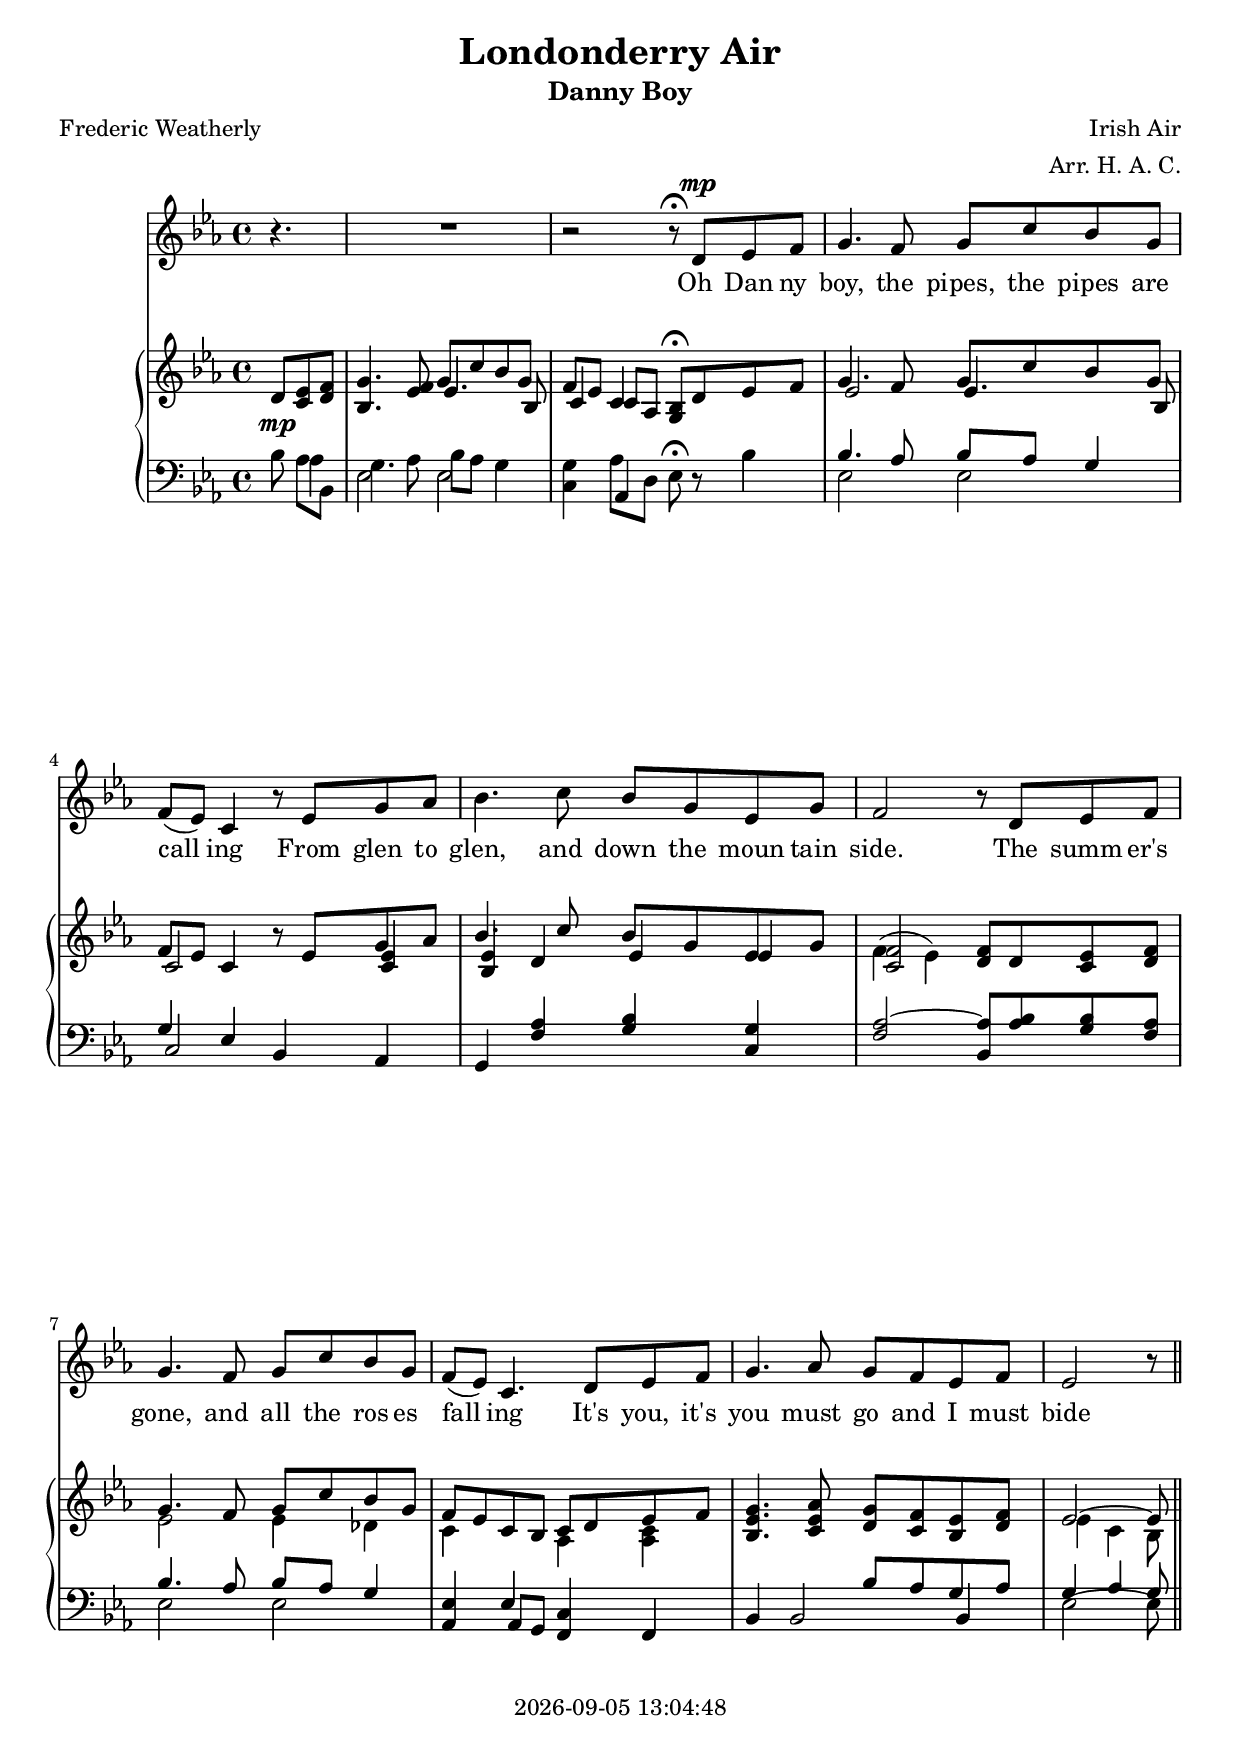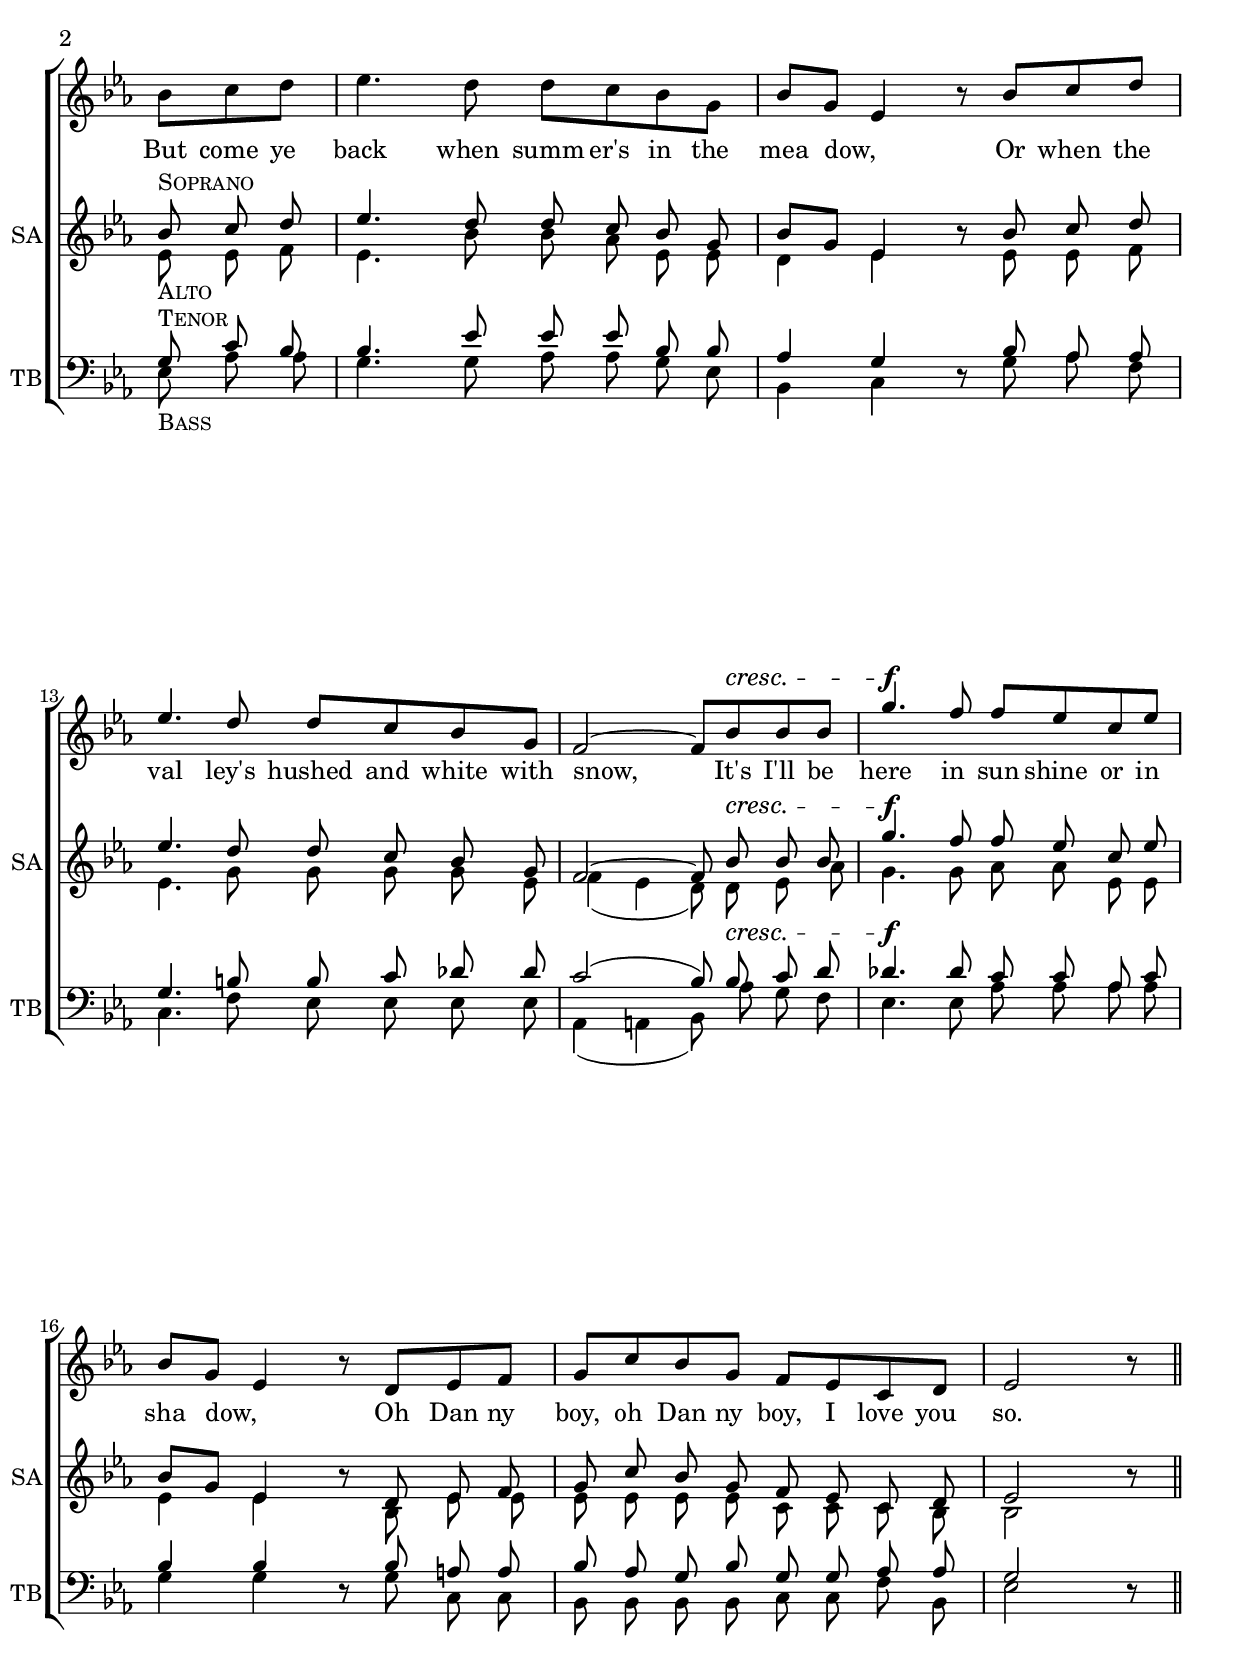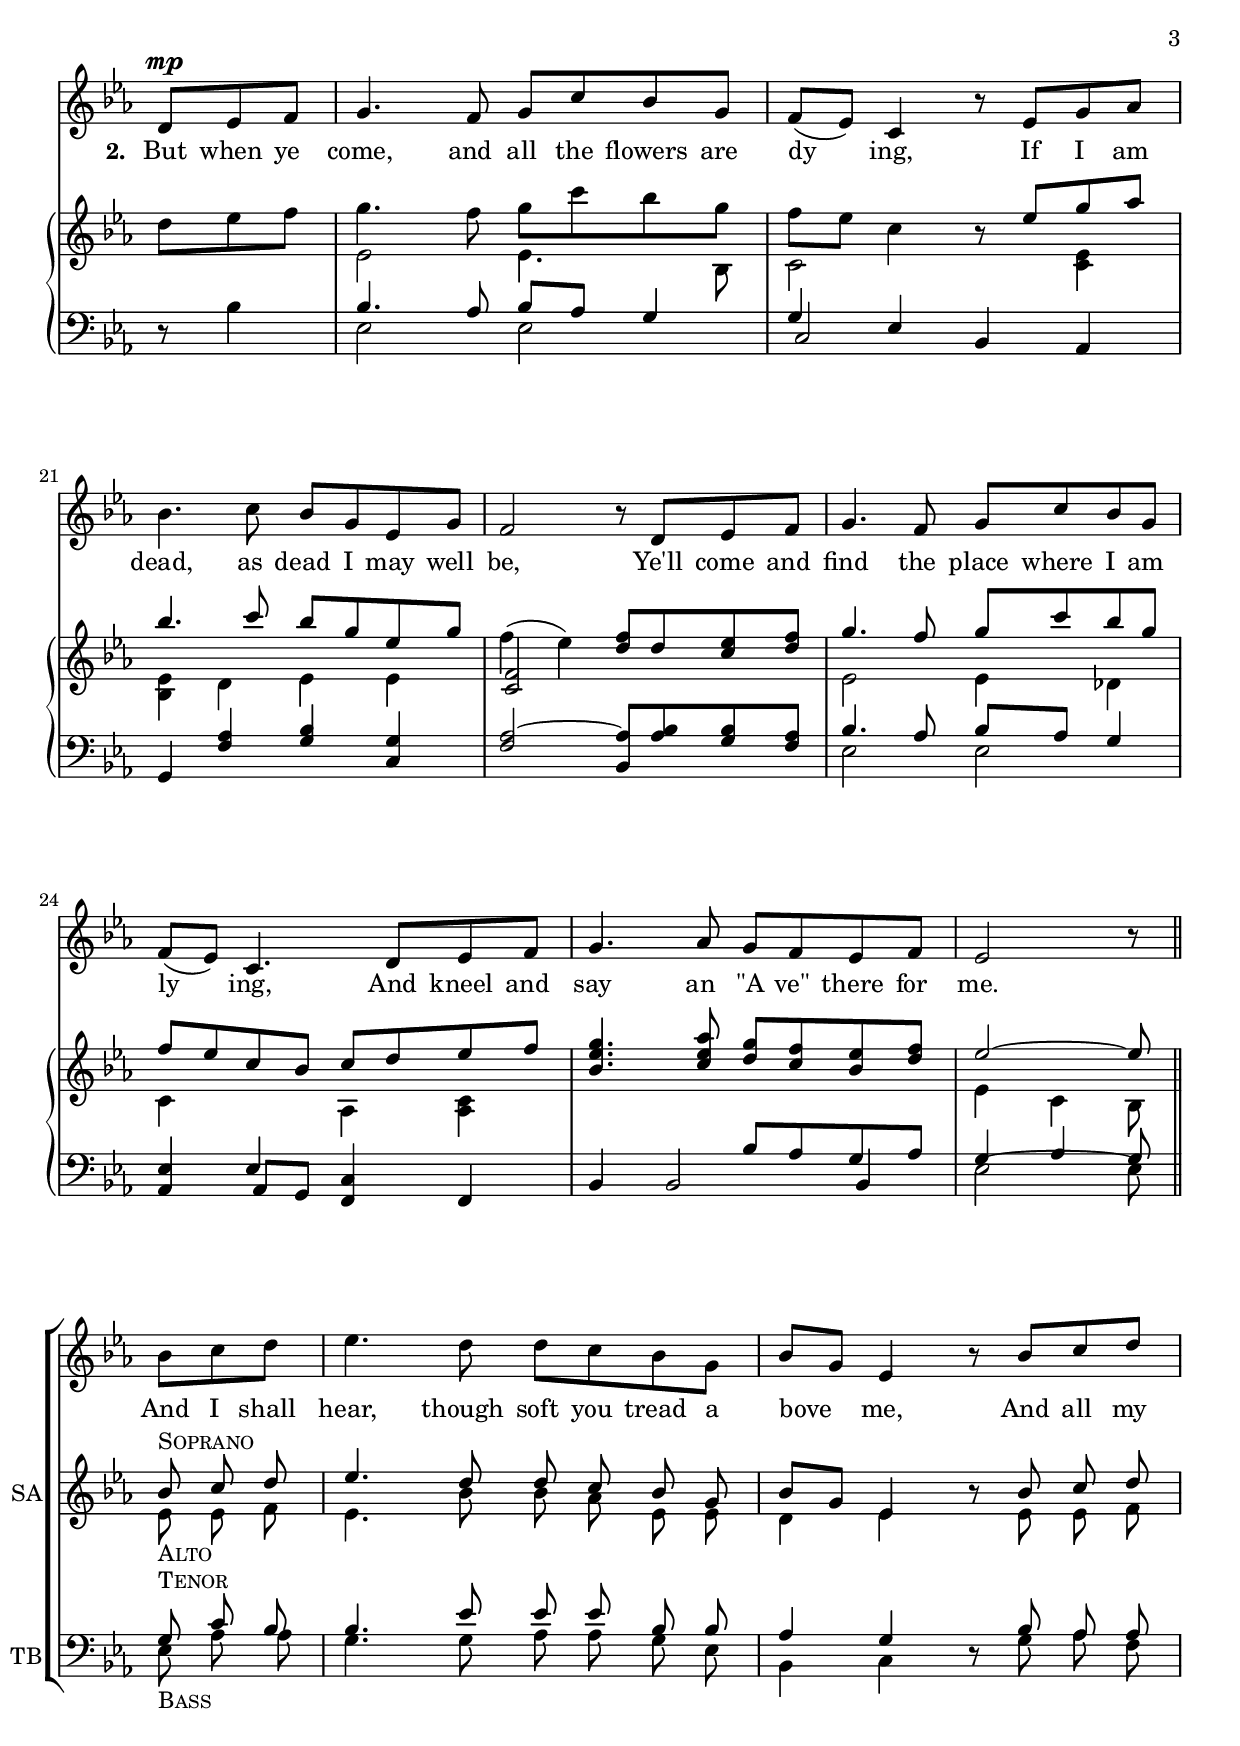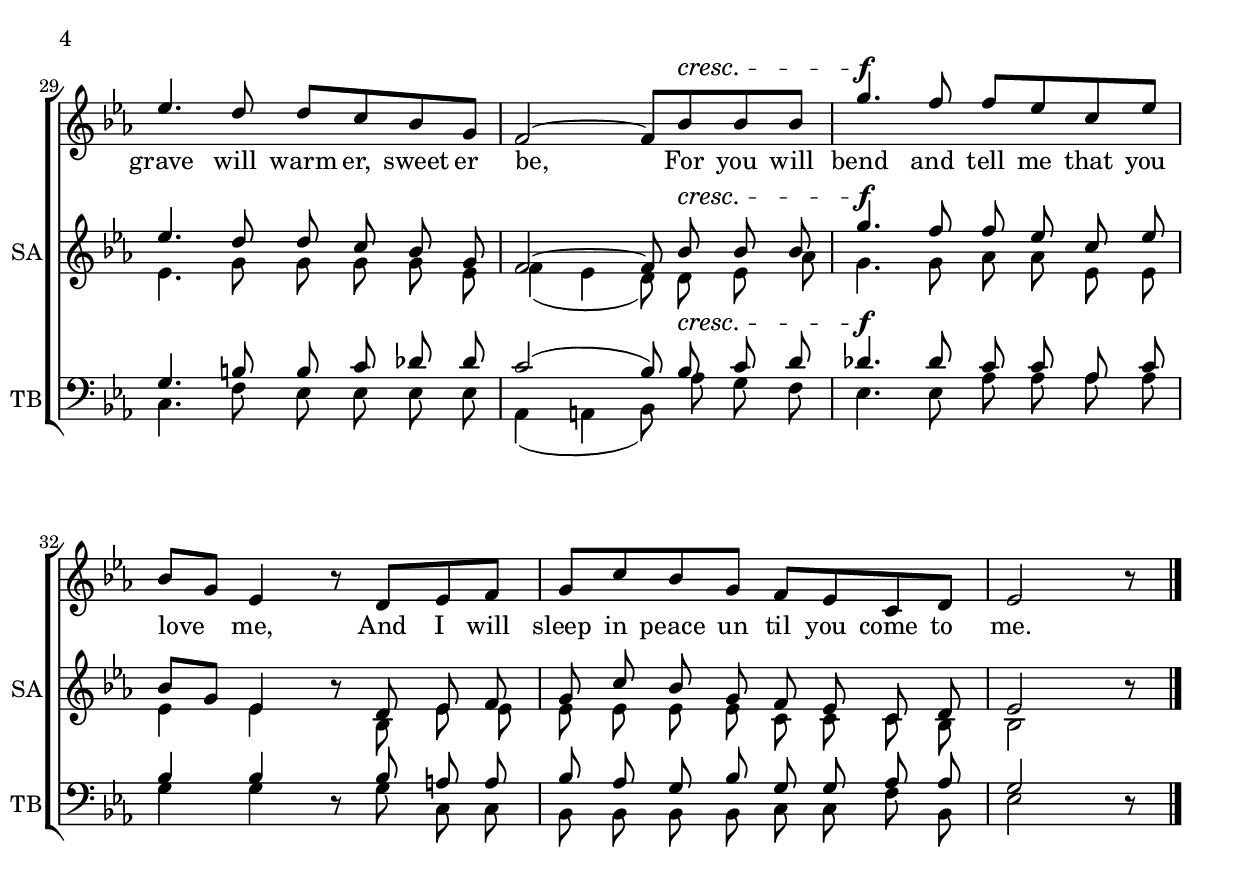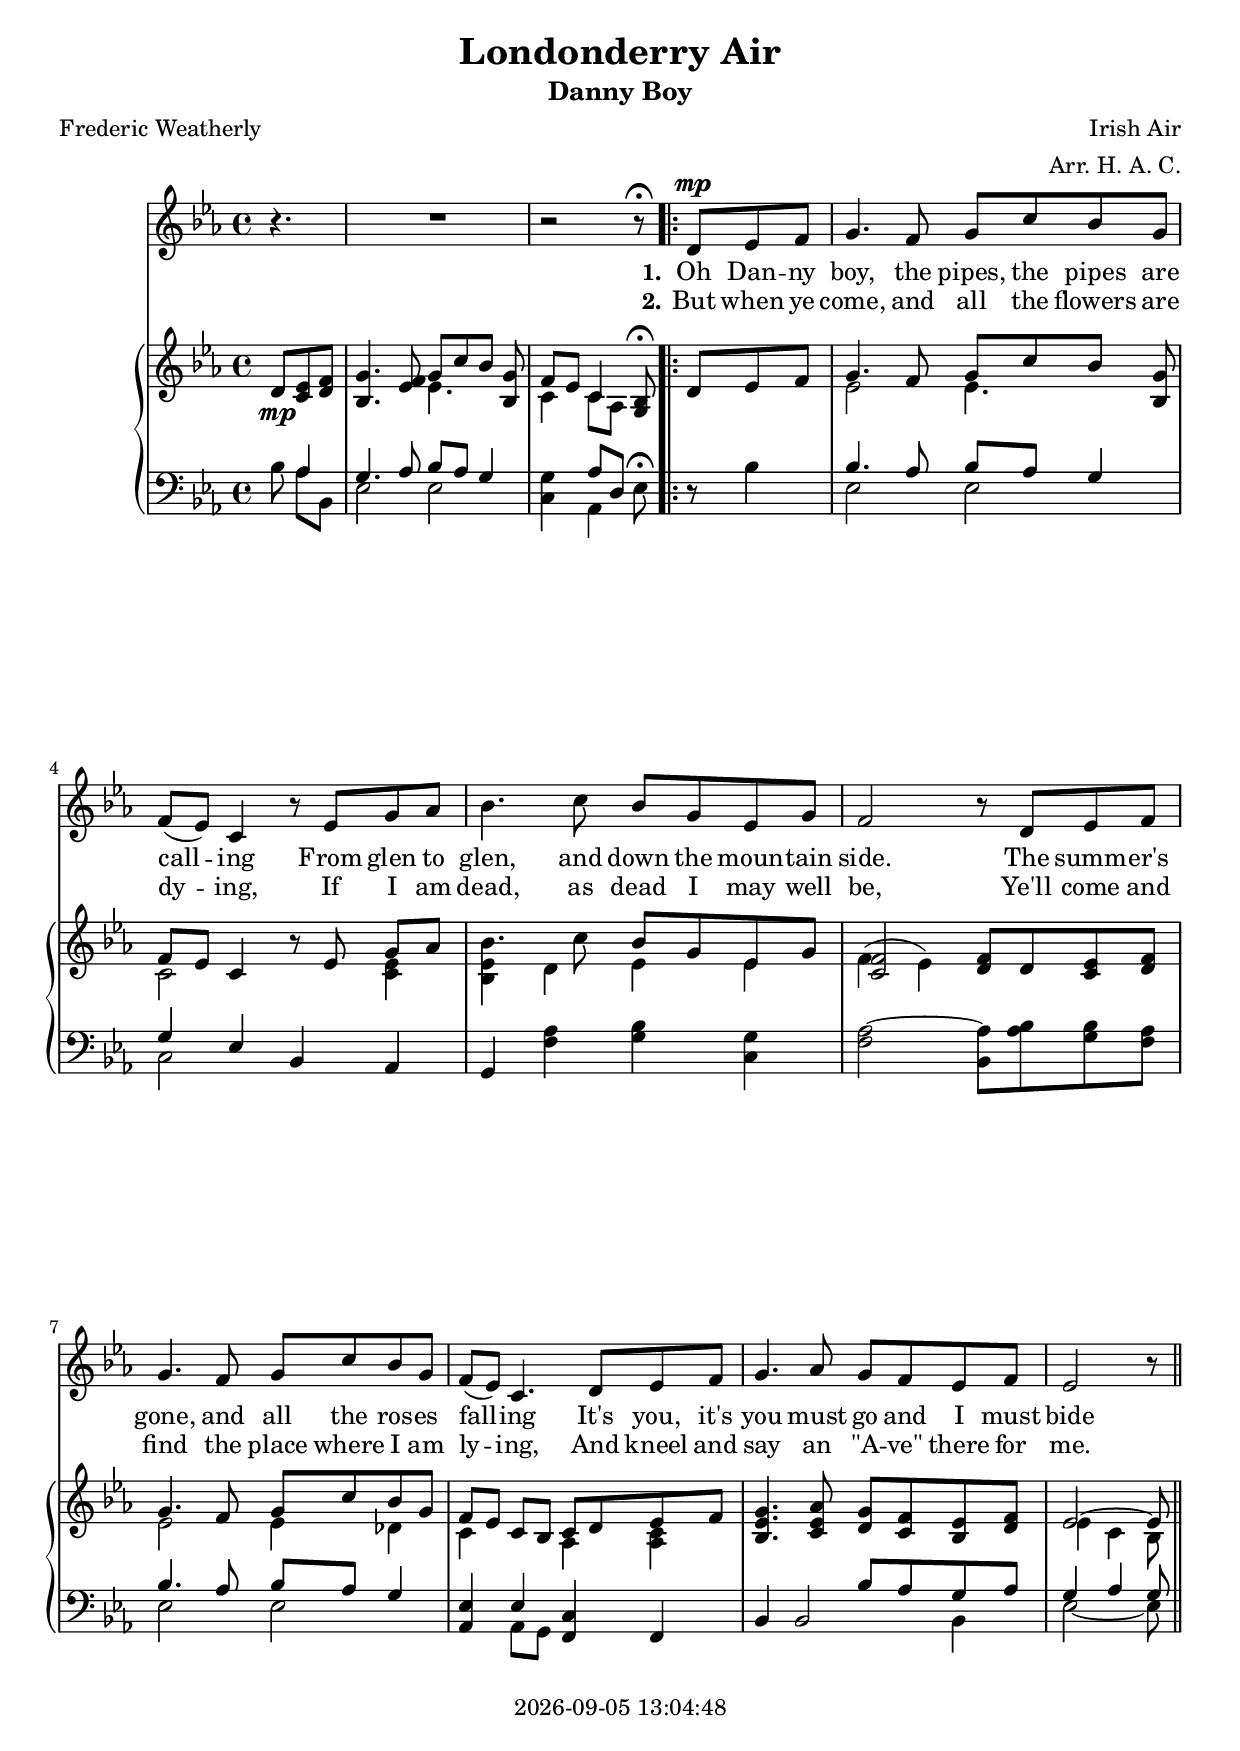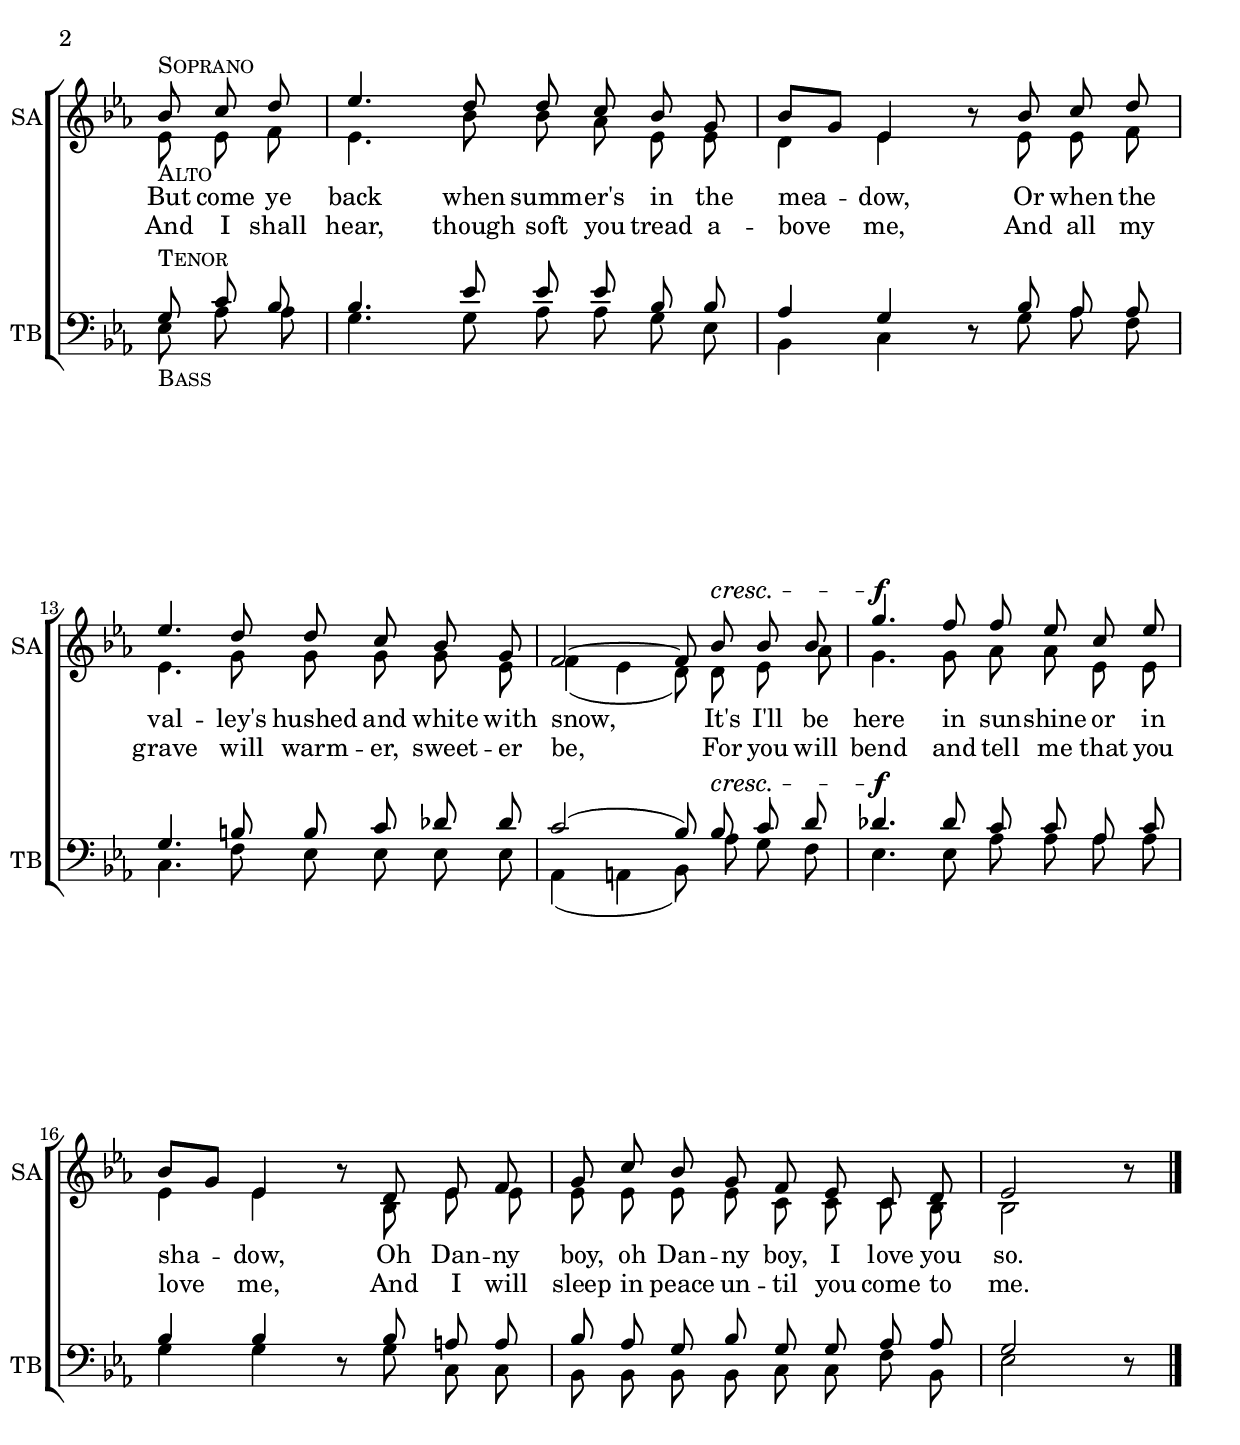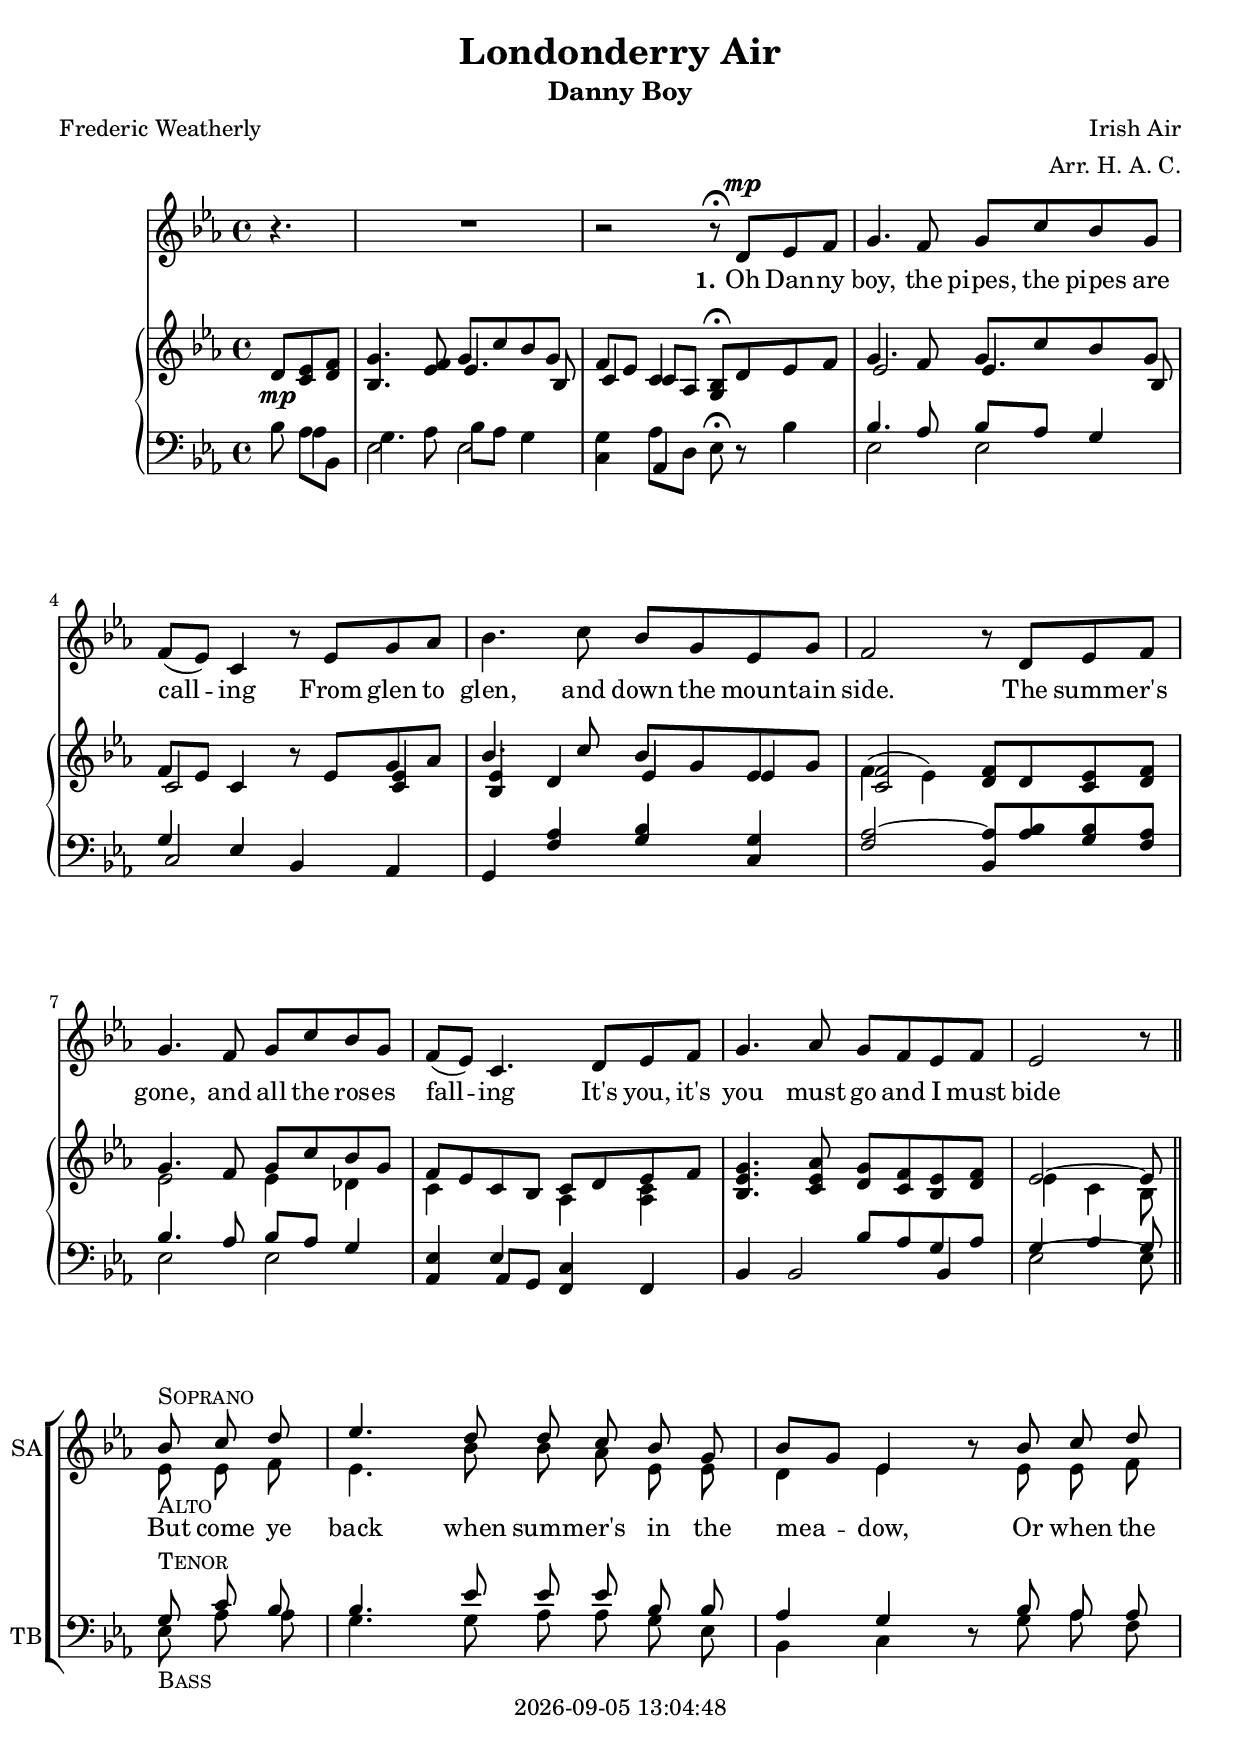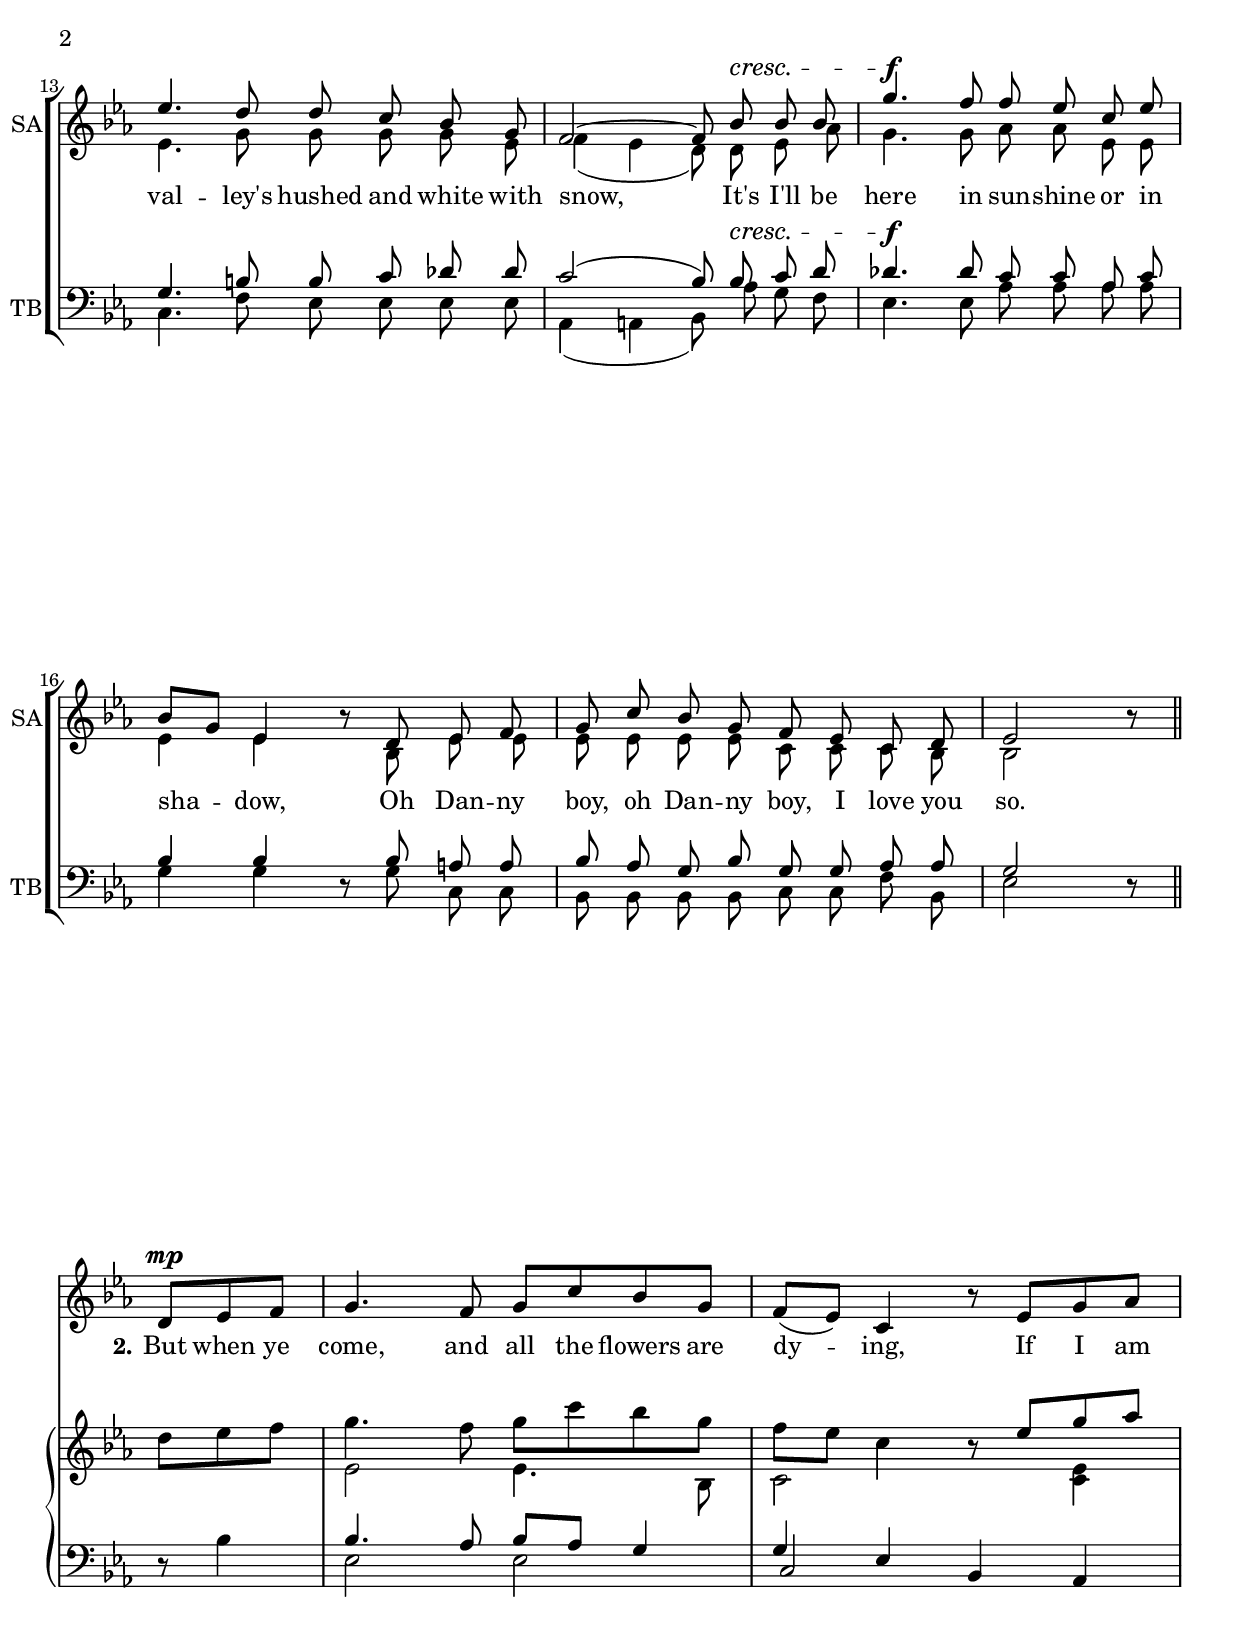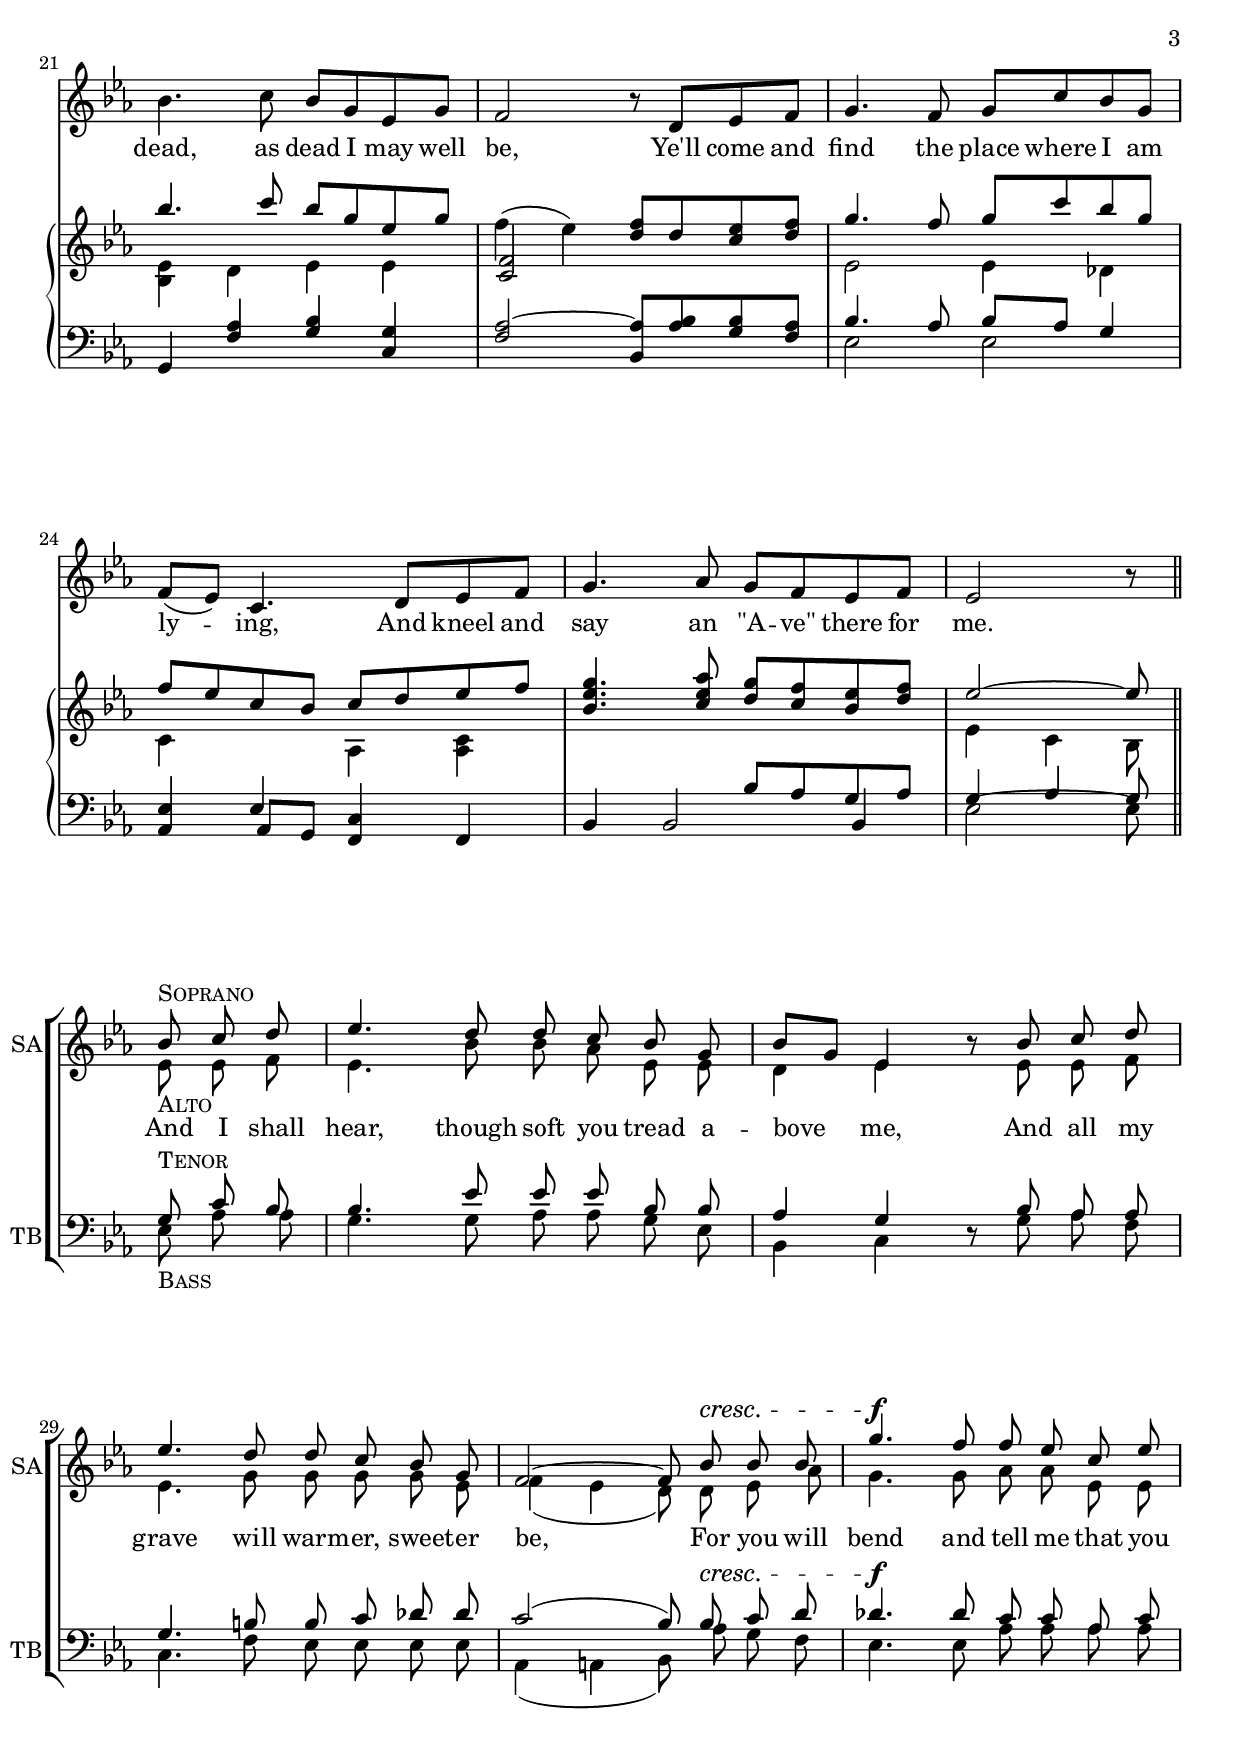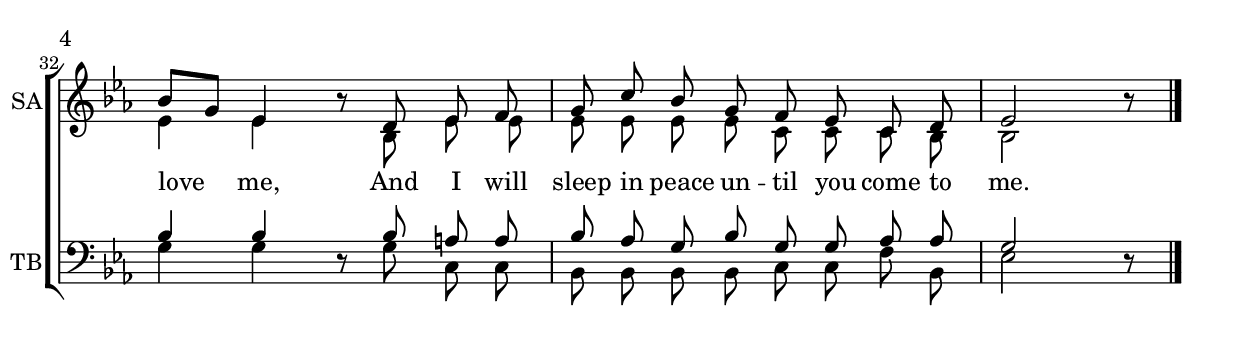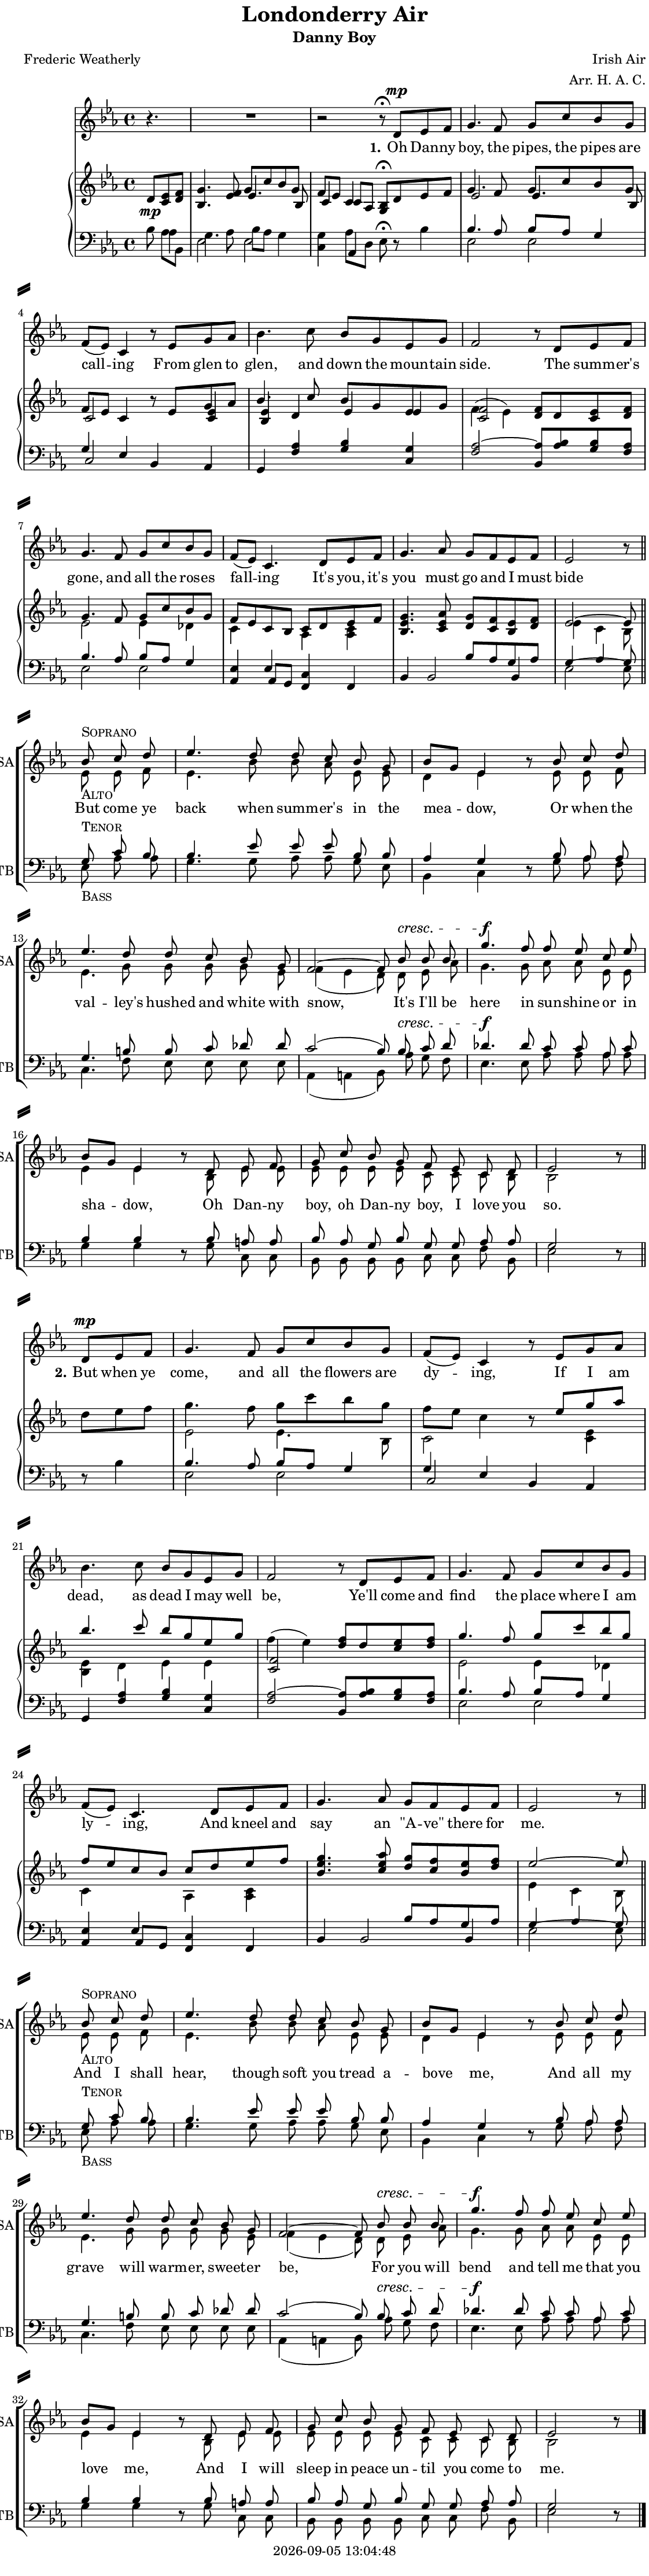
\version "2.22.0"

\include "predefined-guitar-fretboards.ly"
\include "articulate.ly"

today = #(strftime "%Y-%m-%d %H:%M:%S" (localtime (current-time)))

\header {
% centered at top
%  dedication  = "dedication"
  title       = "Londonderry Air"
  subtitle    = "Danny Boy"
%  subsubtitle = "subsubtitle"
%  instrument  = "instrument"
  
% arrangement of following lines:
%
%  poet    composer
%  meter   arranger
%  piece       opus

  composer    = "Irish Air"
  arranger    = "Arr. H. A. C."
%  opus        = "opus"

  poet        = "Frederic Weatherly"
%  meter       = "meter"
%  piece       = "piece"

% centered at bottom
% tagline     = "tagline" % default lilypond version
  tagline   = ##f
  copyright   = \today
}

% #(set-global-staff-size 16)

global = {
  \key ees \major
  \time 4/4
  \partial 4.
}

verses = 2

TempoTrack = {
  \tempo 4=60
  \set Score.tempoHideNote = ##t
  s4.
  s1
  s2 \tempo 4=20 s8
  \repeat volta \verses {
    \tempo 4=60
    s4.
    s1*15
    s2 s8
  }
}

RehearsalTrack = {
%  \set Score.currentBarNumber = #5
  \mark \markup { \box "40a" } s4. s1 s2 s8
  \repeat volta \verses {
    s4. s1
    \mark \markup { \box "40b" }     s1*3
    \mark \markup { \box "40c" }     s1*3 s2 s8
    \mark \markup { \box "40d" } s4. s1*2
    \mark \markup { \box "40e" }     s1*3
    \mark \markup { \box "41a" }     s1*2 s2 s8
  }
}

melody = \relative {
  \global
  r4.
  R1
  r2 r8\fermata
  \repeat volta \verses {
    d'8^\mp ees f
    g4. f8 g c bes g
    f8(ees) c4 r8 ees g aes % 40b
    bes4. c8 bes g ees g
    f2 r8 d ees f
    g4. f8 g c bes g % 40c
%    f8(ees) c bes c(d) ees(f)
    f8(ees) c4. d8 ees f
    g4. aes8 g f ees f
    ees2 r8 \bar "||" \break r4.
    R1*7 r2 r8
  }
}

wordsOne = \lyricmode {
  \set stanza = "1."
  Oh Dan -- ny boy, the pipes, the pipes are call -- ing
  From glen to glen, and down the moun -- tain side.
  The summ -- er's gone, and all the ros -- es fall -- ing
  It's you, it's you must go and I must bide
}

wordsTwo = \lyricmode {
  \set stanza = "2."
  But when ye come, and all the flowers are dy -- ing,
  If I am dead, as dead I may well be,
  Ye'll come and find the place where I am ly -- ing,
  And kneel and say an "\"A" -- "ve\"" there for me.
}

wordsThree = \lyricmode {
  But if I live
  And should you die for Ire -- land
  Let not your dy -- ing thoughts
  Be just of me
  
  But say a prayer to God
  "For our" dear -- est Is -- land
  I know He'll hear
  And help to set her free
  
  And I will take your pike
  And place my dearest
  And strike a blow,
  Though weak the blow may be
  
  Twill help the cause
  To which your heart was nearest
  Oh Danny Boy, Oh, Danny boy
  I love you so.
}

wordsMidi = \lyricmode {
  \set stanze = "1."
  "Oh " Dan "ny " "boy, " "the " "pipes, " "the " "pipes " "are " call "ing "
  "\nFrom " "glen " "to " "glen, " "and " "down " "the " moun "tain " "side. "
  "\nThe " summ "er's " "gone, " "and " "all " "the " ros "es " fall "ing "
  "\nIt's " "you, " "it's " "you " "must " "go " "and " "I " "must " "bide\n"

  "\nBut " "come " "ye " "back " "when " summ "er's " "in " "the " mea "dow, " _
  "\nOr " "when " "the " val "ley's " "hushed " "and " "white " "with " "snow, "
  "\nIt's " "I'll " "be " "here " "in " sun "shine " "or " "in " sha "dow, " _
  "\nOh " Dan "ny " "boy, " "oh " Dan "ny " "boy, " "I " "love " "you " "so.\n"
  
  \set stanza = "2."
  "\nBut " "when " "ye " "come, " "and " "all " "the " "flowers " "are " dy "ing, "
  "\nIf " "I " "am " "dead, " "as " "dead " "I " "may " "well " "be, "
  "\nYe'll " "come " "and " "find " "the " "place " "where " "I " "am " ly "ing, "
  "\nAnd " "kneel " "and " "say " "an " "\"A" "ve\" " "there " "for " "me.\n"

  "\nAnd " "I " "shall " "hear, " "though " "soft " "you " "tread " a "bove " _ "me, "
  "\nAnd " "all " "my " "grave " "will " warm "er, " sweet "er " "be, "
  "\nFor " "you " "will " "bend " "and " "tell " "me " "that " "you " "love " _ "me, "
  "\nAnd " "I " "will " "sleep " "in " "peace " un "til " "you " "come " "to " "me. "
}

soprano = \relative {
  \global \autoBeamOff \voiceOne
  r4.
  R1
  r2 r8\fermata
  \repeat volta \verses {
    r4.
    R1*7
    r2 r8
    bes'8^\markup\smallCaps Soprano c d % 40d
    ees4. d8 8 c bes g
    bes8[g] ees4 r8 bes' c d
    ees4. d8 8 c bes g % 40e
    f2~8 bes^\cresc bes bes
    g'4.^\f f8 8 ees c ees
    bes8[g] ees4 r8 d ees f % 41a
    g8 c bes g f ees c d
    ees2 r8
  }
  \bar "|."
}

melodyMidi = \relative {
  \global
  r4.
  R1
  r2 r8\fermata

  d'8^\mp ees f
  g4. f8 g c bes g
  f8(ees) c4 r8 ees g aes % 40b
  bes4. c8 bes g ees g
  f2 r8 d ees f
  g4. f8 g c bes g % 40c
  f8(ees) c4. d8 ees f
  g4. aes8 g f ees f
  ees2 r8 \bar "||" \break
  bes'8 c d % 40d
  ees4. d8 8 c bes g
  bes8[g] ees4 \oneVoice r8 \voiceOne bes' c d
  ees4. d8 8 c bes g % 40e
  f2~8 bes^\cresc bes bes
  g'4.^\f f8 8 ees c ees
  bes8[g] ees4 \oneVoice r8 \voiceOne d ees f % 41a
  g8 c bes g f ees c d
  ees2 \oneVoice r8

  d8^\mp ees f
  g4. f8 g c bes g
  f8(ees) c4 r8 ees g aes % 40b
  bes4. c8 bes g ees g
  f2 r8 d ees f
  g4. f8 g c bes g % 40c
  f8(ees) c4. d8 ees f
  g4. aes8 g f ees f
  ees2 r8 \bar "||" \break
  bes'8 c d % 40d
  ees4. d8 8 c bes g
  bes8[g] ees4 \oneVoice r8 \voiceOne bes' c d
  ees4. d8 8 c bes g % 40e
  f2~8 bes^\cresc bes bes
  g'4.^\f f8 8 ees c ees
  bes8[g] ees4 \oneVoice r8 \voiceOne d ees f % 41a
  g8 c bes g f ees c d
  ees2 \oneVoice r8

}

wordsChorusOne = \lyricmode {
  But come ye back when summ -- er's in the mea -- dow,
  Or when the val -- ley's hushed and white with snow,
  It's I'll be here in sun -- shine or in sha -- dow,
  Oh Dan -- ny boy, oh Dan -- ny boy, I love you so.
}

wordsChorusTwo = \lyricmode {
  And I shall hear, though soft you tread a -- bove me,
  And all my grave will warm -- er, sweet -- er be,
  For you will bend and tell me that you love me,
  And I will sleep in peace un -- til you come to me.
}

wordsChorusThree = \lyricmode {
And I will take your pike
And place my dear -- est
And strike a blow,
Though weak the blow may be

Twill help the cause
To which your heart was near -- est
Oh Dan -- ny Boy, Oh, Dan -- ny boy
I love you so.
}

wordsChorusMidi = \lyricmode {
}

alto = \relative {
  \global \autoBeamOff \voiceTwo
  r4.
  R1
  r2 r8\fermata
  \repeat volta \verses {
    r4.
    R1*7
    r2 r8
    ees'8_\markup\smallCaps Alto 8 f
    ees4. bes'8 8 aes ees ees % 40d
    d4 ees r8 ees ees f
    ees4. g8 8 8 8 ees % 40e
    f4(ees d8) d\omit\cresc ees aes
    g4.^\omit\f 8 aes aes ees ees
    ees4 4 r8 bes ees ees % 41a
    ees8 8 8 8 c8 8 8 bes
    bes2 r8
  }
  \bar "|."
}

tenor = \relative {
  \global \autoBeamOff \voiceOne
  r4.
  R1
  r2 r8\fermata
  \repeat volta \verses {
    r4.
    R1*7
    r2 r8
    g8^\markup\smallCaps Tenor c bes
    bes4. ees8 8 8 bes bes
    aes4 g r8 bes aes aes
    g4. b8 8 c des des % 40e
    c2(bes8) bes^\cresc c d
    des4.^\f 8 c c aes c
    bes4 4 r8 8 a a % 41a
    bes8 aes g bes g8 8 aes aes
    g2 r8
  }
  \bar "|."
}

bass = \relative {
  \global \autoBeamOff \voiceTwo
  r4.
  R1
  r2 r8\fermata
  \repeat volta \verses {
    r4.
    R1*7
    r2 r8
    ees8_\markup\smallCaps Bass aes aes
    g4. 8 aes8 8 g ees
    bes4 c r8 g' aes f
    c4. f8 ees ees ees ees % 40e
    aes,4(a bes8) aes'\omit\cresc g f
    ees4.\omit\f 8 aes aes aes aes
    g4 4 r8 g c,8 8 % 41a
    bes8 8 8 8 c8 8 f bes,
    ees2 r8
  }
  \bar "|."
}

pianoRHone = \relative {
  \global 
  d'8 <c ees> <d f>
  <bes g'>4. <ees f>8 g c bes g
  f8 ees c4 <g bes>8\fermata
  \repeat volta \verses {
    d'8 ees f
    g4. f8 g c bes g
    f8 ees c4 \oneVoice r8 \voiceOne ees g aes % 40b
    bes4. c8 bes g ees g
    \voiceTwo f4^(ees) \voiceOne <d f>8 d <c ees> <d f>
    \voiceOne g4. f8 g c bes g % 40c
    f8 ees c bes c d ees f
    <bes, ees g>4. <c ees aes>8 <d g> <c f> <bes ees> <d f>
    ees2~8
    \oneVoice r4.
    R1*7 r2 r8
  }
  \bar "|."
}

pianoRHoneUnfolded = \relative {
  \global 
  d'8 <c ees> <d f>
  <bes g'>4. <ees f>8 g c bes g
  f8 ees c4 <g bes>8\fermata
  d'8 ees f
  g4. f8 g c bes g
  f8 ees c4 \oneVoice r8 \voiceOne ees g aes % 40b
  bes4. c8 bes g ees g
  \voiceTwo f4^(ees) \voiceOne <d f>8 d <c ees> <d f>
  \voiceOne g4. f8 g c bes g % 40c
  f8 ees c bes c d ees f
  <bes, ees g>4. <c ees aes>8 <d g> <c f> <bes ees> <d f>
  ees2~8
  \oneVoice r4.
  R1*7 r2 r8

  \bar "||" \break
  
  d'8 ees f
  g4. f8 g c bes g
  f8 ees c4 \oneVoice r8 \voiceOne ees g aes % 40b
  bes4. c8 bes g ees g
  \voiceTwo f4^(ees) \voiceOne <d f>8 d <c ees> <d f>
  \voiceOne g4. f8 g c bes g % 40c
  f8 ees c bes c d ees f
  <bes, ees g>4. <c ees aes>8 <d g> <c f> <bes ees> <d f>
  ees2~8
  \oneVoice r4.
  R1*7 r2 r8

  \bar "|."
}

pianoRHtwo = \relative {
  \global
  s4.
  s2 ees'4. bes8
  c4 8 aes s
  \repeat volta \verses {
    s4.
    ees'2 4. bes8
    c2 s4 <c ees>
    <bes ees>4 d ees ees
    \voiceOne <c f>2 \voiceTwo s
    \voiceTwo ees2 4 des % 40c
    c4 s aes <aes c>
    s1
    ees'4 c bes8
    s4.
    s1*7
    s2 s8
  }
  \bar "|."
}

dynamicsPiano = {
  \override DynamicTextSpanner.style = #'none
  s4.\mp
}

pianoLHone = \relative {
  \global
  bes8 aes4
  g4. aes8 bes aes g4
  <c, g'>4 aes'8 d, ees\fermata
  \repeat volta \verses {
    \oneVoice r8 bes'4
    \voiceOne bes4. aes8 bes aes g4
    g4 ees bes aes % 40b
    g4 <f' aes> <g bes> <c, g'>
    <f aes>2~ <bes, aes'>8 <aes' bes> <g bes> <f aes>
    bes4. aes8 bes aes g4 % 40c
    <aes, ees'>4 ees' <f, c'> f
    bes4 s bes'8 aes g aes
    g4 aes g8
    s4. |
    s1*7 s2 s8
  }
  \bar "|."
}

pianoLHtwo = \relative {
  \global
  s8 aes bes,
  ees2 2
  s4 aes,4 s8
  \repeat volta \verses {
    s4.
    ees'2 2
    c2 s % 40b
    s1
    s1
    ees2 2 % 40c
    s4 aes,8 g s2
    s4 bes2 4
    ees2~8
    s4.
    s1*7
    s2 s8
  }
  \bar "|."
}

\book {
  \bookOutputSuffix "repeat"
  \score {
    <<
      <<
        \new ChoirStaff <<
                                % Single melody staff
          \new Staff = melody \with {
            midiInstrument = "choir aahs"
          }
          <<
            \new Voice \TempoTrack
%            \new Voice \RehearsalTrack
            \new Voice \melody
            \addlyrics \wordsOne
            \addlyrics \wordsTwo
%            \addlyrics \wordsThree
          >>
                                % Joint soprano/alto staff
          \new Staff = women \with {
            instrumentName = #"Soprano/Alto"
            shortInstrumentName = #"SA"
            midiInstrument = "choir aahs"
          }
          <<
            \new Voice \soprano
            \new Voice \alto
            \new NullVoice \soprano
            \addlyrics \wordsChorusOne
            \addlyrics \wordsChorusTwo
%            \addlyrics \wordsChorusThree
          >>
                                % Joint tenor/bass staff
          \new Staff = men \with {
            instrumentName = #"Tenor/Bass"
            shortInstrumentName = #"TB"
            midiInstrument = "choir aahs"
          }
          <<
            \clef "bass"
            \new Voice \tenor
            \new Voice \bass
          >>
        >>
        \new PianoStaff = piano <<
          \new Staff = pianorh \with {
            printPartCombineTexts = ##f
            midiInstrument = "acoustic grand piano"
          }
          <<
            \new Voice \partCombine \pianoRHone \pianoRHtwo
          >>
          \new Dynamics \dynamicsPiano
          \new Staff = pianolh \with {
            printPartCombineTexts = ##f
            midiInstrument = "acoustic grand piano"
          }
          <<
            \clef "bass"
            \new Voice \partCombine \pianoLHone \pianoLHtwo
          >>
        >>
      >>
    >>
    \layout {
      indent = 1.5\cm
      \pointAndClickOff
      \context { \Staff
                 \RemoveAllEmptyStaves
                 barNumberVisibility = #first-bar-number-invisible-save-broken-bars
                 \override BarNumber.break-visibility = ##(#f #t #t)
                 \consists Merge_rests_engraver
               }
    }
  }
}

\book {
  \bookOutputSuffix "single"
  \score {
   \unfoldRepeats
    <<
      <<
        \new ChoirStaff <<
                                % Single melody staff
          \new Staff = melody \with {
            midiInstrument = "choir aahs"
          }
          <<
            \new Voice \TempoTrack
%            \new Voice \RehearsalTrack
            \new Voice \melody
            \addlyrics { \wordsOne \wordsTwo }
%            \addlyrics \wordsThree
          >>
                                % Joint soprano/alto staff
          \new Staff = women \with {
            instrumentName = #"Soprano/Alto"
            shortInstrumentName = #"SA"
            midiInstrument = "choir aahs"
          }
          <<
            \new Voice \soprano
            \new Voice \alto
            \new NullVoice \soprano
            \addlyrics { \wordsChorusOne \wordsChorusTwo }
%            \addlyrics \wordsChorusThree
          >>
                                % Joint tenor/bass staff
          \new Staff = men \with {
            instrumentName = #"Tenor/Bass"
            shortInstrumentName = #"TB"
            midiInstrument = "choir aahs"
          }
          <<
            \clef "bass"
            \new Voice \tenor
            \new Voice \bass
          >>
        >>
        \new PianoStaff = piano <<
          \new Staff = pianorh \with {
            printPartCombineTexts = ##f
            midiInstrument = "acoustic grand piano"
          }
          <<
            \new Voice \pianoRHoneUnfolded
            \new Voice \pianoRHtwo
          >>
          \new Dynamics \dynamicsPiano
          \new Staff = pianolh \with {
            printPartCombineTexts = ##f
            midiInstrument = "acoustic grand piano"
          }
          <<
            \clef "bass"
            \new Voice \pianoLHone
            \new Voice \pianoLHtwo
          >>
        >>
      >>
    >>
    \layout {
      indent = 1.5\cm
      \pointAndClickOff
      \context { \Staff
                 \RemoveAllEmptyStaves
                 barNumberVisibility = #first-bar-number-invisible-save-broken-bars
                 \override BarNumber.break-visibility = ##(#f #t #t)
                 \consists Merge_rests_engraver
               }
    }
  }
}

\book {
  \bookOutputSuffix "singlepage"
  \paper {
    top-margin = 0
    left-margin = 7
    right-margin = 1
    paper-width = 190\mm
    page-breaking = #ly:one-page-breaking
    system-system-spacing.basic-distance = #15
    system-separator-markup = \slashSeparator
  }
  \score {
   \unfoldRepeats
    <<
      <<
        \new ChoirStaff <<
                                % Single melody staff
          \new Staff = melody \with {
            midiInstrument = "choir aahs"
          }
          <<
            \new Voice \TempoTrack
%            \new Voice \RehearsalTrack
            \new Voice \melody
            \addlyrics { \wordsOne \wordsTwo }
%            \addlyrics \wordsThree
          >>
                                % Joint soprano/alto staff
          \new Staff = women \with {
            instrumentName = #"Soprano/Alto"
            shortInstrumentName = #"SA"
            midiInstrument = "choir aahs"
          }
          <<
            \new Voice \soprano
            \new Voice \alto
            \new NullVoice \soprano
            \addlyrics { \wordsChorusOne \wordsChorusTwo }
%            \addlyrics \wordsChorusThree
          >>
                                % Joint tenor/bass staff
          \new Staff = men \with {
            instrumentName = #"Tenor/Bass"
            shortInstrumentName = #"TB"
            midiInstrument = "choir aahs"
          }
          <<
            \clef "bass"
            \new Voice \tenor
            \new Voice \bass
          >>
        >>
        \new PianoStaff = piano <<
          \new Staff = pianorh \with {
            printPartCombineTexts = ##f
            midiInstrument = "acoustic grand piano"
          }
          <<
            \new Voice \pianoRHoneUnfolded
            \new Voice \pianoRHtwo
          >>
          \new Dynamics \dynamicsPiano
          \new Staff = pianolh \with {
            printPartCombineTexts = ##f
            midiInstrument = "acoustic grand piano"
          }
          <<
            \clef "bass"
            \new Voice \pianoLHone
            \new Voice \pianoLHtwo
          >>
        >>
      >>
    >>
    \layout {
      indent = 1.5\cm
      \pointAndClickOff
      \context { \Staff
                 \RemoveAllEmptyStaves
                 barNumberVisibility = #first-bar-number-invisible-save-broken-bars
                 \override BarNumber.break-visibility = ##(#f #t #t)
                 \consists Merge_rests_engraver
               }
    }
  }
}

\book {
  \bookOutputSuffix "midi"
  \score {
   \unfoldRepeats
%   \articulate
    <<
      <<
        \new ChoirStaff <<
                                % Single melody staff
          \new Staff = melody \with {
            midiInstrument = "choir aahs"
          }
          <<
            \new Voice \TempoTrack
%            \new Voice \RehearsalTrack
            \new Voice \melodyMidi
%            \new NullVoice \melodyMidi
            \addlyrics \wordsMidi
          >>
                                % Joint soprano/alto staff
          \new Staff = women \with {
            instrumentName = #"Soprano/Alto"
            shortInstrumentName = #"SA"
            midiInstrument = "choir aahs"
          }
          <<
            \new Voice \soprano
            \new Voice \alto
          >>
                                % Joint tenor/bass staff
          \new Staff = men \with {
            instrumentName = #"Tenor/Bass"
            shortInstrumentName = #"TB"
            midiInstrument = "choir aahs"
          }
          <<
            \clef "bass"
            \new Voice \tenor
            \new Voice \bass
          >>
        >>
        \new PianoStaff = piano <<
          \new Staff = pianorh \with {
            printPartCombineTexts = ##f
            midiInstrument = "acoustic grand piano"
          }
          <<
            \new Voice \pianoRHoneUnfolded
            \new Voice \pianoRHtwo
          >>
          \new Dynamics \dynamicsPiano
          \new Staff = pianolh \with {
            printPartCombineTexts = ##f
            midiInstrument = "acoustic grand piano"
          }
          <<
            \clef "bass"
            \new Voice \pianoLHone
            \new Voice \pianoLHtwo
          >>
        >>
      >>
    >>
    \layout {
      indent = 1.5\cm
      \pointAndClickOff
      \context { \Staff
                 \RemoveAllEmptyStaves
                 barNumberVisibility = #first-bar-number-invisible-save-broken-bars
                 \override BarNumber.break-visibility = ##(#f #t #t)
                 \consists Merge_rests_engraver
               }
    }
    \midi {}
  }
}
